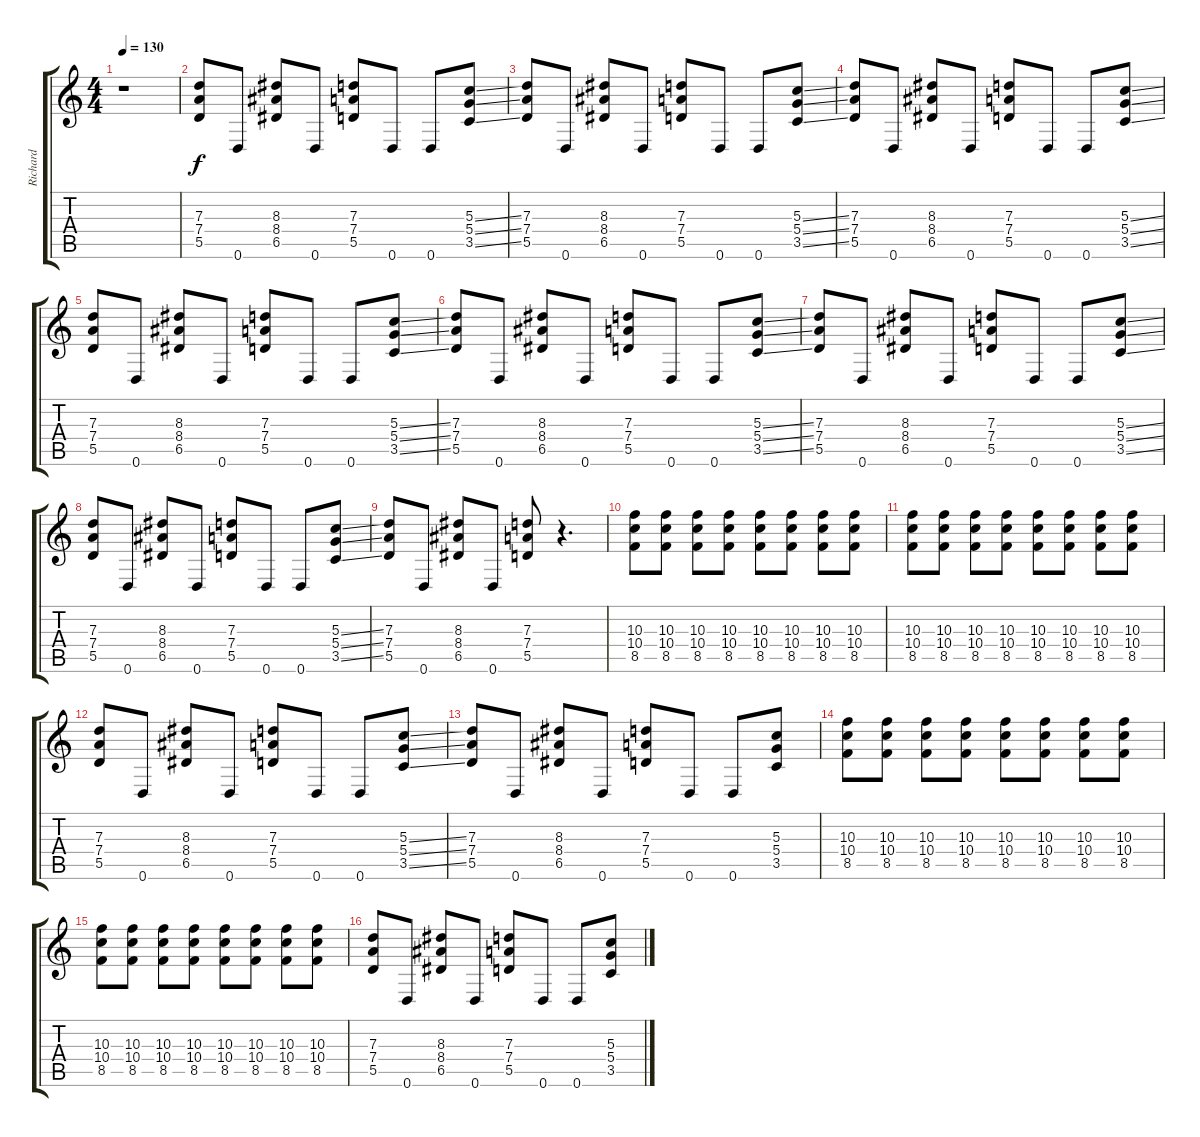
\track ("Richard" "Richard") {instrument distortionguitar}
\staff {score tabs}
\tuning (E4 B3 G3 D3 A2 D2) {hide}
\ts (4 4)
\tempo 130
\clef g2
\ks c
r.1{dy f} |
(7.3 7.4 5.5).8 0.6.8 (8.3 8.4 6.5).8 0.6.8 (7.3 7.4 5.5).8 0.6.8 0.6.8 (5.3{ss} 5.4{ss} 3.5{ss}).8 |
(7.3 7.4 5.5).8 0.6.8 (8.3 8.4 6.5).8 0.6.8 (7.3 7.4 5.5).8 0.6.8 0.6.8 (5.3{ss} 5.4{ss} 3.5{ss}).8 |
(7.3 7.4 5.5).8 0.6.8 (8.3 8.4 6.5).8 0.6.8 (7.3 7.4 5.5).8 0.6.8 0.6.8 (5.3{ss} 5.4{ss} 3.5{ss}).8 |
(7.3 7.4 5.5).8 0.6.8 (8.3 8.4 6.5).8 0.6.8 (7.3 7.4 5.5).8 0.6.8 0.6.8 (5.3{ss} 5.4{ss} 3.5{ss}).8 |
(7.3 7.4 5.5).8 0.6.8 (8.3 8.4 6.5).8 0.6.8 (7.3 7.4 5.5).8 0.6.8 0.6.8 (5.3{ss} 5.4{ss} 3.5{ss}).8 |
(7.3 7.4 5.5).8 0.6.8 (8.3 8.4 6.5).8 0.6.8 (7.3 7.4 5.5).8 0.6.8 0.6.8 (5.3{ss} 5.4{ss} 3.5{ss}).8 |
(7.3 7.4 5.5).8 0.6.8 (8.3 8.4 6.5).8 0.6.8 (7.3 7.4 5.5).8 0.6.8 0.6.8 (5.3{ss} 5.4{ss} 3.5{ss}).8 |
(7.3 7.4 5.5).8 0.6.8 (8.3 8.4 6.5).8 0.6.8 (7.3 7.4 5.5).8 r.4{d} |
(10.3 10.4 8.5).8 (10.3 10.4 8.5).8 (10.3 10.4 8.5).8 (10.3 10.4 8.5).8 (10.3 10.4 8.5).8 (10.3 10.4 8.5).8 (10.3 10.4 8.5).8 (10.3 10.4 8.5).8 |
(10.3 10.4 8.5).8 (10.3 10.4 8.5).8 (10.3 10.4 8.5).8 (10.3 10.4 8.5).8 (10.3 10.4 8.5).8 (10.3 10.4 8.5).8 (10.3 10.4 8.5).8 (10.3 10.4 8.5).8 |
(7.3 7.4 5.5).8 0.6.8 (8.3 8.4 6.5).8 0.6.8 (7.3 7.4 5.5).8 0.6.8 0.6.8 (5.3{ss} 5.4{ss} 3.5{ss}).8 |
(7.3 7.4 5.5).8 0.6.8 (8.3 8.4 6.5).8 0.6.8 (7.3 7.4 5.5).8 0.6.8 0.6.8 (5.3 5.4 3.5).8 |
(10.3 10.4 8.5).8 (10.3 10.4 8.5).8 (10.3 10.4 8.5).8 (10.3 10.4 8.5).8 (10.3 10.4 8.5).8 (10.3 10.4 8.5).8 (10.3 10.4 8.5).8 (10.3 10.4 8.5).8 |
(10.3 10.4 8.5).8 (10.3 10.4 8.5).8 (10.3 10.4 8.5).8 (10.3 10.4 8.5).8 (10.3 10.4 8.5).8 (10.3 10.4 8.5).8 (10.3 10.4 8.5).8 (10.3 10.4 8.5).8 |
(7.3 7.4 5.5).8 0.6.8 (8.3 8.4 6.5).8 0.6.8 (7.3 7.4 5.5).8 0.6.8 0.6.8 (5.3{ss} 5.4{ss} 3.5{ss}).8
